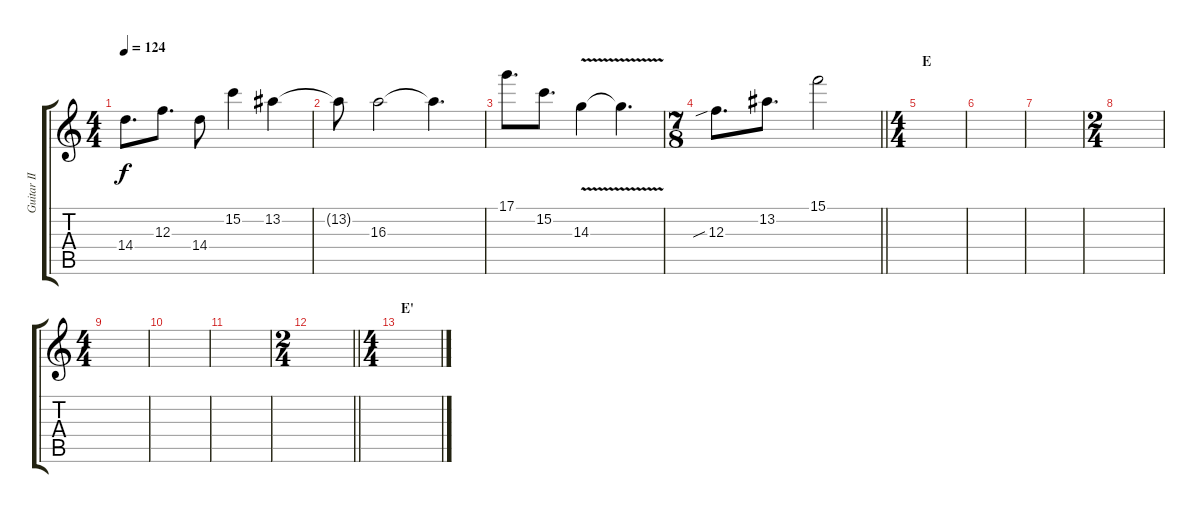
\track ("Guitar II" "Guitar II") {instrument overdrivenguitar}
\staff {score tabs}
\tuning (D4 A3 F3 C3 G2 C2) {hide}
\ts (4 4)
\tempo 124
\clef g2
\ks c
14.4.8{d dy f} 12.3.8{d} 14.4.8 15.2.4 13.2.4 |
13.2{t}.8 16.3.2 16.3{t}.4{d} |
17.1.8{d} 15.2.8{d} 14.3{v}.4 14.3{t}.4{d} |
\ts (7 8)
\barLineRight lightlight
12.3{sib}.8{d} 13.2.8{d} 15.1.2 |
\ts (4 4)
\section ("" "E")
|
|
|
\ts (2 4)
|
\ts (4 4)
|
|
|
\ts (2 4)
\barLineRight lightlight
|
\ts (4 4)
\section ("" "E'")
